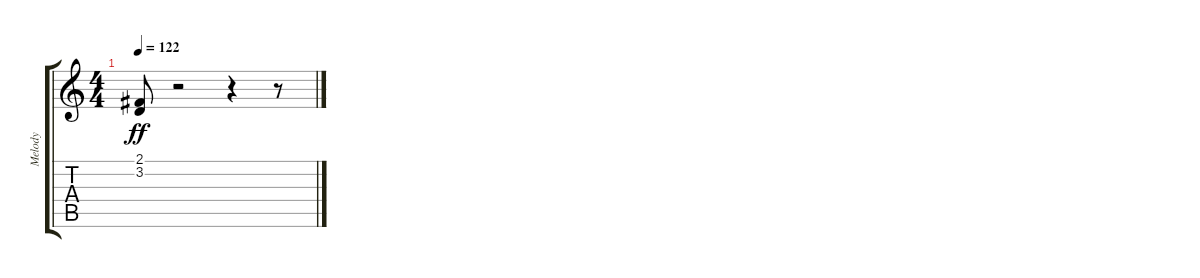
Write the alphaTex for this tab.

\track ("Melody" "Melody") {instrument tenorsax}
\staff {score tabs}
\tuning (E4 B3 G3 D3 A2 E2) {hide}
\ts (4 4)
\tempo 122
\clef g2
\ks c
(2.1 3.2).8{dy ff} r.2 r.4 r.8
